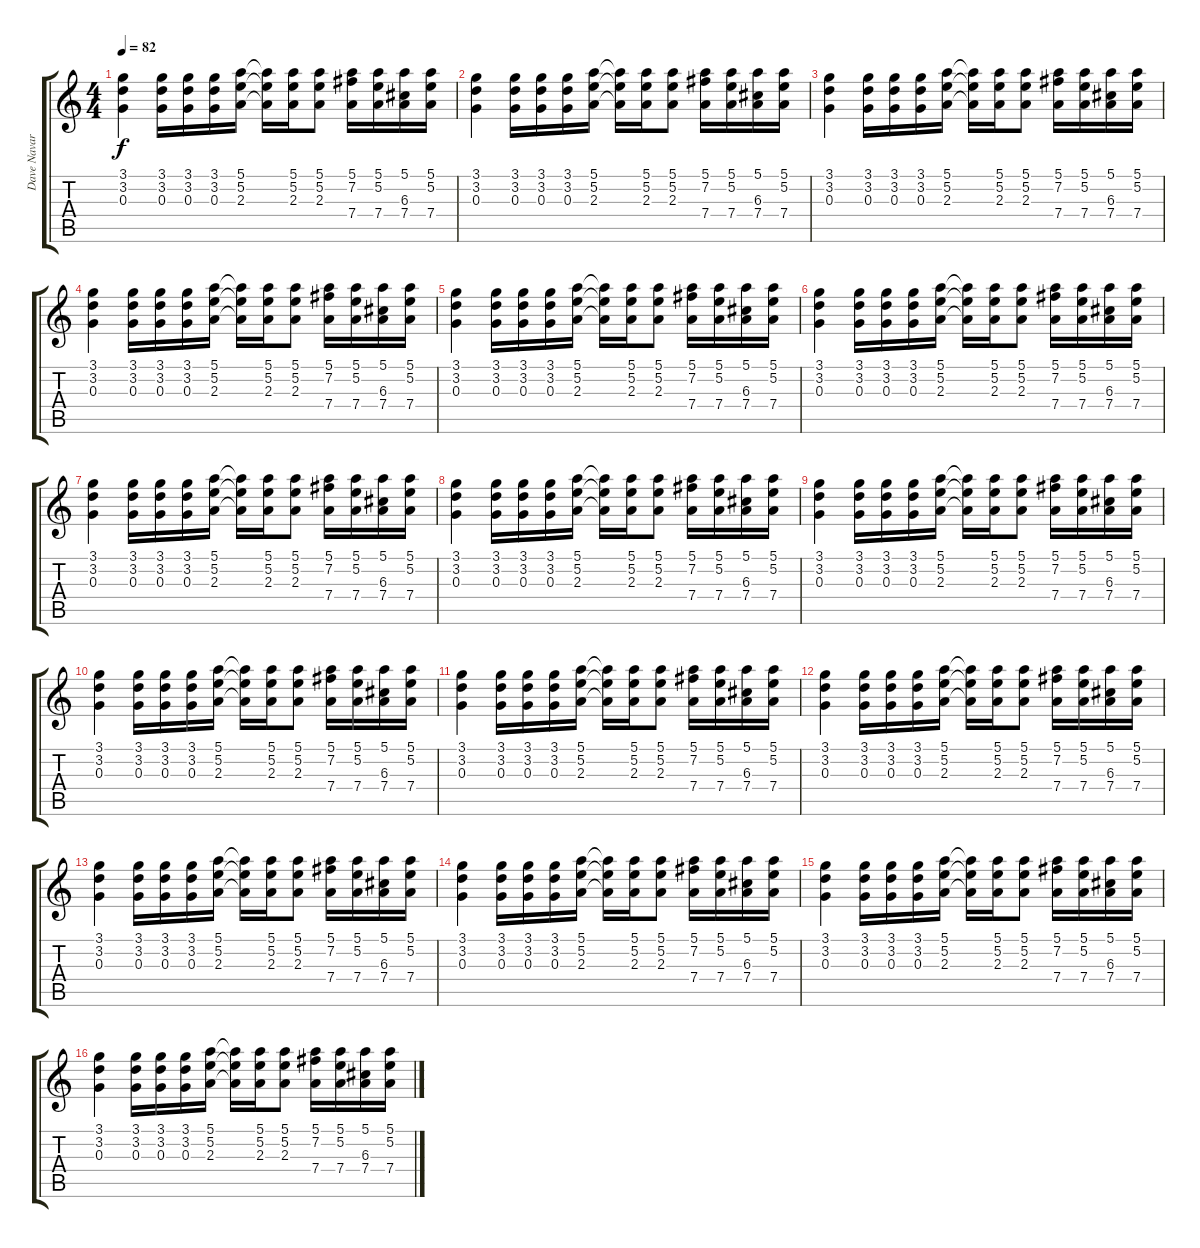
\track ("Dave Navarro" "Dave Navar") {instrument electricguitarclean}
\staff {score tabs}
\tuning (E4 B3 G3 D3 A2 E2) {hide}
\ts (4 4)
\tempo 82
\clef g2
\ks c
(3.1 3.2 0.3).4{dy f} (3.1 3.2 0.3).16 (3.1 3.2 0.3).16 (3.1 3.2 0.3).16 (5.1 5.2 2.3).16 (5.1{t} 5.2{t} 2.3{t}).16 (5.1 5.2 2.3).16 (5.1 5.2 2.3).8 (5.1 7.2 7.4).16 (5.1 5.2 7.4).16 (5.1 6.3 7.4).16 (5.1 5.2 7.4).16 |
(3.1 3.2 0.3).4 (3.1 3.2 0.3).16 (3.1 3.2 0.3).16 (3.1 3.2 0.3).16 (5.1 5.2 2.3).16 (5.1{t} 5.2{t} 2.3{t}).16 (5.1 5.2 2.3).16 (5.1 5.2 2.3).8 (5.1 7.2 7.4).16 (5.1 5.2 7.4).16 (5.1 6.3 7.4).16 (5.1 5.2 7.4).16 |
(3.1 3.2 0.3).4 (3.1 3.2 0.3).16 (3.1 3.2 0.3).16 (3.1 3.2 0.3).16 (5.1 5.2 2.3).16 (5.1{t} 5.2{t} 2.3{t}).16 (5.1 5.2 2.3).16 (5.1 5.2 2.3).8 (5.1 7.2 7.4).16 (5.1 5.2 7.4).16 (5.1 6.3 7.4).16 (5.1 5.2 7.4).16 |
(3.1 3.2 0.3).4 (3.1 3.2 0.3).16 (3.1 3.2 0.3).16 (3.1 3.2 0.3).16 (5.1 5.2 2.3).16 (5.1{t} 5.2{t} 2.3{t}).16 (5.1 5.2 2.3).16 (5.1 5.2 2.3).8 (5.1 7.2 7.4).16 (5.1 5.2 7.4).16 (5.1 6.3 7.4).16 (5.1 5.2 7.4).16 |
(3.1 3.2 0.3).4 (3.1 3.2 0.3).16 (3.1 3.2 0.3).16 (3.1 3.2 0.3).16 (5.1 5.2 2.3).16 (5.1{t} 5.2{t} 2.3{t}).16 (5.1 5.2 2.3).16 (5.1 5.2 2.3).8 (5.1 7.2 7.4).16 (5.1 5.2 7.4).16 (5.1 6.3 7.4).16 (5.1 5.2 7.4).16 |
(3.1 3.2 0.3).4 (3.1 3.2 0.3).16 (3.1 3.2 0.3).16 (3.1 3.2 0.3).16 (5.1 5.2 2.3).16 (5.1{t} 5.2{t} 2.3{t}).16 (5.1 5.2 2.3).16 (5.1 5.2 2.3).8 (5.1 7.2 7.4).16 (5.1 5.2 7.4).16 (5.1 6.3 7.4).16 (5.1 5.2 7.4).16 |
(3.1 3.2 0.3).4 (3.1 3.2 0.3).16 (3.1 3.2 0.3).16 (3.1 3.2 0.3).16 (5.1 5.2 2.3).16 (5.1{t} 5.2{t} 2.3{t}).16 (5.1 5.2 2.3).16 (5.1 5.2 2.3).8 (5.1 7.2 7.4).16 (5.1 5.2 7.4).16 (5.1 6.3 7.4).16 (5.1 5.2 7.4).16 |
(3.1 3.2 0.3).4 (3.1 3.2 0.3).16 (3.1 3.2 0.3).16 (3.1 3.2 0.3).16 (5.1 5.2 2.3).16 (5.1{t} 5.2{t} 2.3{t}).16 (5.1 5.2 2.3).16 (5.1 5.2 2.3).8 (5.1 7.2 7.4).16 (5.1 5.2 7.4).16 (5.1 6.3 7.4).16 (5.1 5.2 7.4).16 |
(3.1 3.2 0.3).4 (3.1 3.2 0.3).16 (3.1 3.2 0.3).16 (3.1 3.2 0.3).16 (5.1 5.2 2.3).16 (5.1{t} 5.2{t} 2.3{t}).16 (5.1 5.2 2.3).16 (5.1 5.2 2.3).8 (5.1 7.2 7.4).16 (5.1 5.2 7.4).16 (5.1 6.3 7.4).16 (5.1 5.2 7.4).16 |
(3.1 3.2 0.3).4 (3.1 3.2 0.3).16 (3.1 3.2 0.3).16 (3.1 3.2 0.3).16 (5.1 5.2 2.3).16 (5.1{t} 5.2{t} 2.3{t}).16 (5.1 5.2 2.3).16 (5.1 5.2 2.3).8 (5.1 7.2 7.4).16 (5.1 5.2 7.4).16 (5.1 6.3 7.4).16 (5.1 5.2 7.4).16 |
(3.1 3.2 0.3).4 (3.1 3.2 0.3).16 (3.1 3.2 0.3).16 (3.1 3.2 0.3).16 (5.1 5.2 2.3).16 (5.1{t} 5.2{t} 2.3{t}).16 (5.1 5.2 2.3).16 (5.1 5.2 2.3).8 (5.1 7.2 7.4).16 (5.1 5.2 7.4).16 (5.1 6.3 7.4).16 (5.1 5.2 7.4).16 |
(3.1 3.2 0.3).4 (3.1 3.2 0.3).16 (3.1 3.2 0.3).16 (3.1 3.2 0.3).16 (5.1 5.2 2.3).16 (5.1{t} 5.2{t} 2.3{t}).16 (5.1 5.2 2.3).16 (5.1 5.2 2.3).8 (5.1 7.2 7.4).16 (5.1 5.2 7.4).16 (5.1 6.3 7.4).16 (5.1 5.2 7.4).16 |
(3.1 3.2 0.3).4 (3.1 3.2 0.3).16 (3.1 3.2 0.3).16 (3.1 3.2 0.3).16 (5.1 5.2 2.3).16 (5.1{t} 5.2{t} 2.3{t}).16 (5.1 5.2 2.3).16 (5.1 5.2 2.3).8 (5.1 7.2 7.4).16 (5.1 5.2 7.4).16 (5.1 6.3 7.4).16 (5.1 5.2 7.4).16 |
(3.1 3.2 0.3).4 (3.1 3.2 0.3).16 (3.1 3.2 0.3).16 (3.1 3.2 0.3).16 (5.1 5.2 2.3).16 (5.1{t} 5.2{t} 2.3{t}).16 (5.1 5.2 2.3).16 (5.1 5.2 2.3).8 (5.1 7.2 7.4).16 (5.1 5.2 7.4).16 (5.1 6.3 7.4).16 (5.1 5.2 7.4).16 |
(3.1 3.2 0.3).4 (3.1 3.2 0.3).16 (3.1 3.2 0.3).16 (3.1 3.2 0.3).16 (5.1 5.2 2.3).16 (5.1{t} 5.2{t} 2.3{t}).16 (5.1 5.2 2.3).16 (5.1 5.2 2.3).8 (5.1 7.2 7.4).16 (5.1 5.2 7.4).16 (5.1 6.3 7.4).16 (5.1 5.2 7.4).16 |
(3.1 3.2 0.3).4 (3.1 3.2 0.3).16 (3.1 3.2 0.3).16 (3.1 3.2 0.3).16 (5.1 5.2 2.3).16 (5.1{t} 5.2{t} 2.3{t}).16 (5.1 5.2 2.3).16 (5.1 5.2 2.3).8 (5.1 7.2 7.4).16 (5.1 5.2 7.4).16 (5.1 6.3 7.4).16 (5.1 5.2 7.4).16
